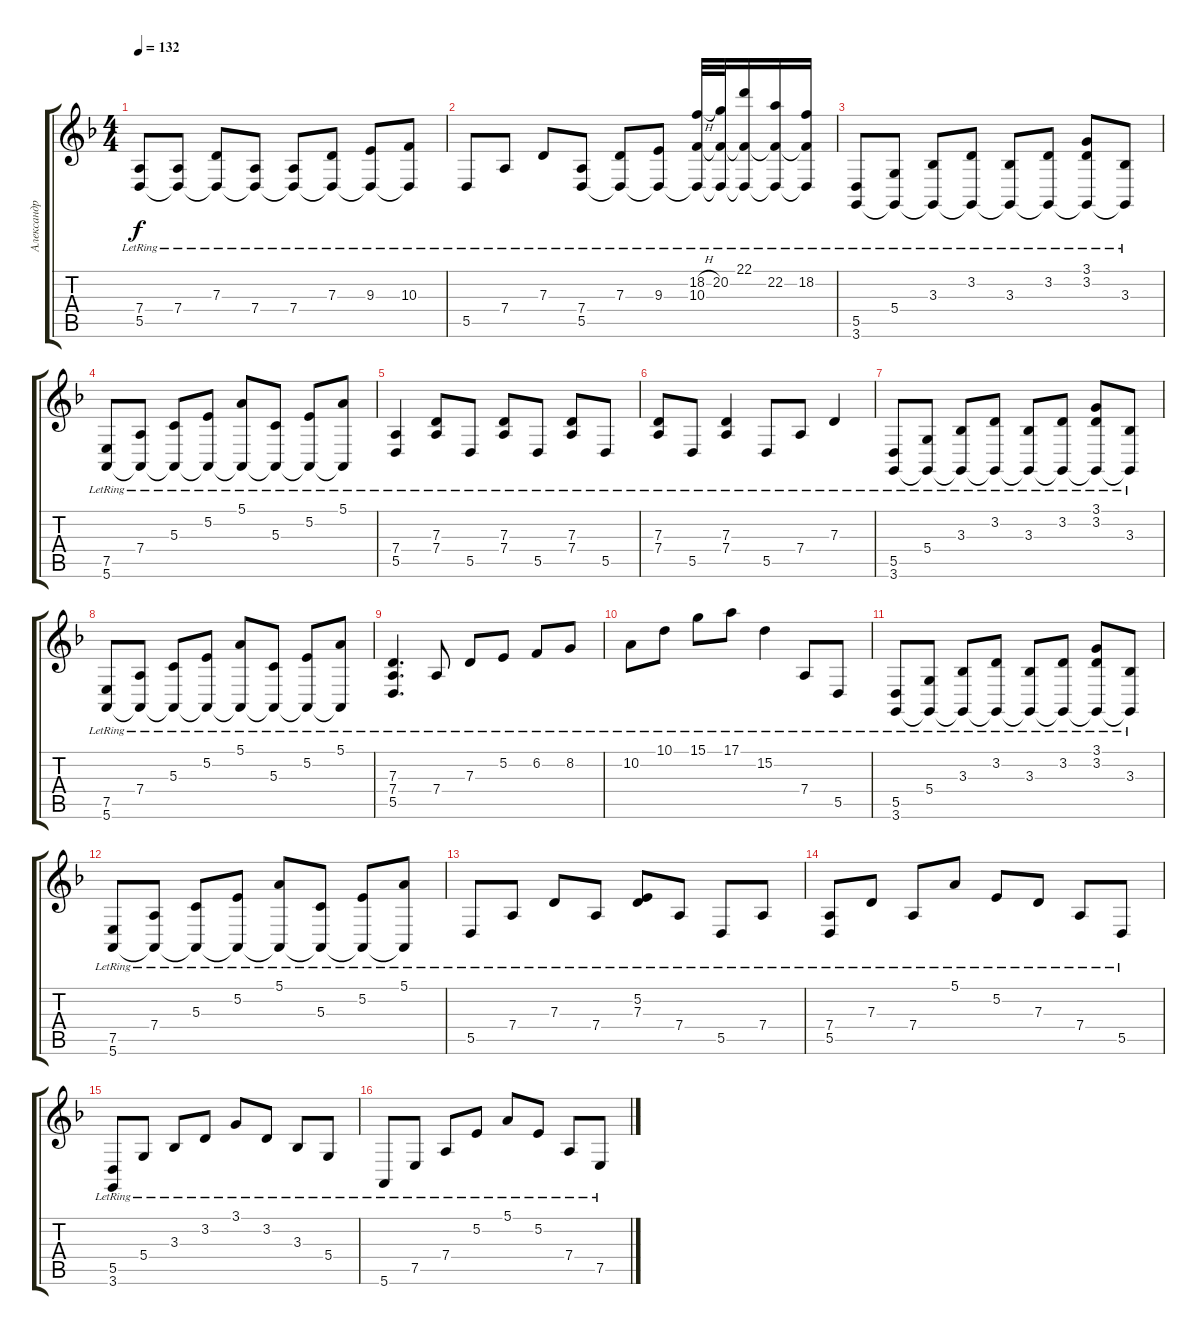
\track ("Александр Андрюхин" "Александр ") {instrument acousticgrandpiano}
\staff {score tabs}
\tuning (E4 B3 G3 D3 A2 E2) {hide}
\ts (4 4)
\tempo 132
\clef g2
\ks f
(7.4{lr} 5.5{lr}).8{dy f} (7.4{lr} 5.5{t}).8 (7.3{lr} 5.5{t}).8 (7.4{lr} 5.5{t}).8 (7.4{lr} 5.5{t}).8 (7.3{lr} 5.5{t}).8 (9.3{lr} 5.5{t}).8 (10.3{lr} 5.5{t}).8 |
5.5{lr}.8 7.4{lr}.8 7.3{lr}.8 (7.4{lr} 5.5{lr}).8 (7.3{lr} 5.5{t}).8 (9.3{lr} 5.5{t}).8 (18.2{h lr} 10.3{lr} 5.5{t}).32 (20.2{lr} 10.3{t} 5.5{t}).32 (22.1{lr} 10.3{t} 5.5{t}).16 (22.2{lr} 10.3{t} 5.5{t}).16 (18.2{lr} 10.3{t} 5.5{t}).16 |
(5.5 3.6{lr}).8 (5.4{lr} 3.6{t}).8 (3.3{lr} 3.6{t}).8 (3.2{lr} 3.6{t}).8 (3.3{lr} 3.6{t}).8 (3.2{lr} 3.6{t}).8 (3.1{lr} 3.2{lr} 3.6{t}).8 (3.3{lr} 3.6{t}).8 |
(7.5{lr} 5.6{lr}).8 (7.4{lr} 5.6{t}).8 (5.3{lr} 5.6{t}).8 (5.2{lr} 5.6{t}).8 (5.1{lr} 5.6{t}).8 (5.3{lr} 5.6{t}).8 (5.2{lr} 5.6{t}).8 (5.1{lr} 5.6{t}).8 |
(7.4{lr} 5.5{lr}).4 (7.3{lr} 7.4{lr}).8 5.5{lr}.8 (7.3{lr} 7.4{lr}).8 5.5{lr}.8 (7.3{lr} 7.4{lr}).8 5.5{lr}.8 |
(7.3{lr} 7.4{lr}).8 5.5{lr}.8 (7.3{lr} 7.4{lr}).4 5.5{lr}.8 7.4{lr}.8 7.3{lr}.4 |
(5.5 3.6{lr}).8 (5.4{lr} 3.6{t}).8 (3.3{lr} 3.6{t}).8 (3.2{lr} 3.6{t}).8 (3.3{lr} 3.6{t}).8 (3.2{lr} 3.6{t}).8 (3.1{lr} 3.2{lr} 3.6{t}).8 (3.3{lr} 3.6{t}).8 |
(7.5{lr} 5.6{lr}).8 (7.4{lr} 5.6{t}).8 (5.3{lr} 5.6{t}).8 (5.2{lr} 5.6{t}).8 (5.1{lr} 5.6{t}).8 (5.3{lr} 5.6{t}).8 (5.2{lr} 5.6{t}).8 (5.1{lr} 5.6{t}).8 |
(7.3{lr} 7.4{lr} 5.5{lr}).4{d} 7.4{lr}.8 7.3{lr}.8 5.2{lr}.8 6.2{lr}.8 8.2{lr}.8 |
10.2{lr}.8 10.1{lr}.8 15.1{lr}.8 17.1{lr}.8 15.2{lr}.4 7.4{lr}.8 5.5{lr}.8 |
(5.5 3.6{lr}).8 (5.4{lr} 3.6{t}).8 (3.3{lr} 3.6{t}).8 (3.2{lr} 3.6{t}).8 (3.3{lr} 3.6{t}).8 (3.2{lr} 3.6{t}).8 (3.1{lr} 3.2{lr} 3.6{t}).8 (3.3{lr} 3.6{t}).8 |
(7.5{lr} 5.6{lr}).8 (7.4{lr} 5.6{t}).8 (5.3{lr} 5.6{t}).8 (5.2{lr} 5.6{t}).8 (5.1{lr} 5.6{t}).8 (5.3{lr} 5.6{t}).8 (5.2{lr} 5.6{t}).8 (5.1{lr} 5.6{t}).8 |
5.5{lr}.8 7.4{lr}.8 7.3{lr}.8 7.4{lr}.8 (5.2{lr} 7.3{lr}).8 7.4{lr}.8 5.5{lr}.8 7.4{lr}.8 |
(7.4{lr} 5.5{lr}).8 7.3{lr}.8 7.4{lr}.8 5.1{lr}.8 5.2{lr}.8 7.3{lr}.8 7.4{lr}.8 5.5{lr}.8 |
(5.5{lr} 3.6{lr}).8 5.4{lr}.8 3.3{lr}.8 3.2{lr}.8 3.1{lr}.8 3.2{lr}.8 3.3{lr}.8 5.4{lr}.8 |
5.6{lr}.8 7.5{lr}.8 7.4{lr}.8 5.2{lr}.8 5.1{lr}.8 5.2{lr}.8 7.4{lr}.8 7.5{lr}.8
